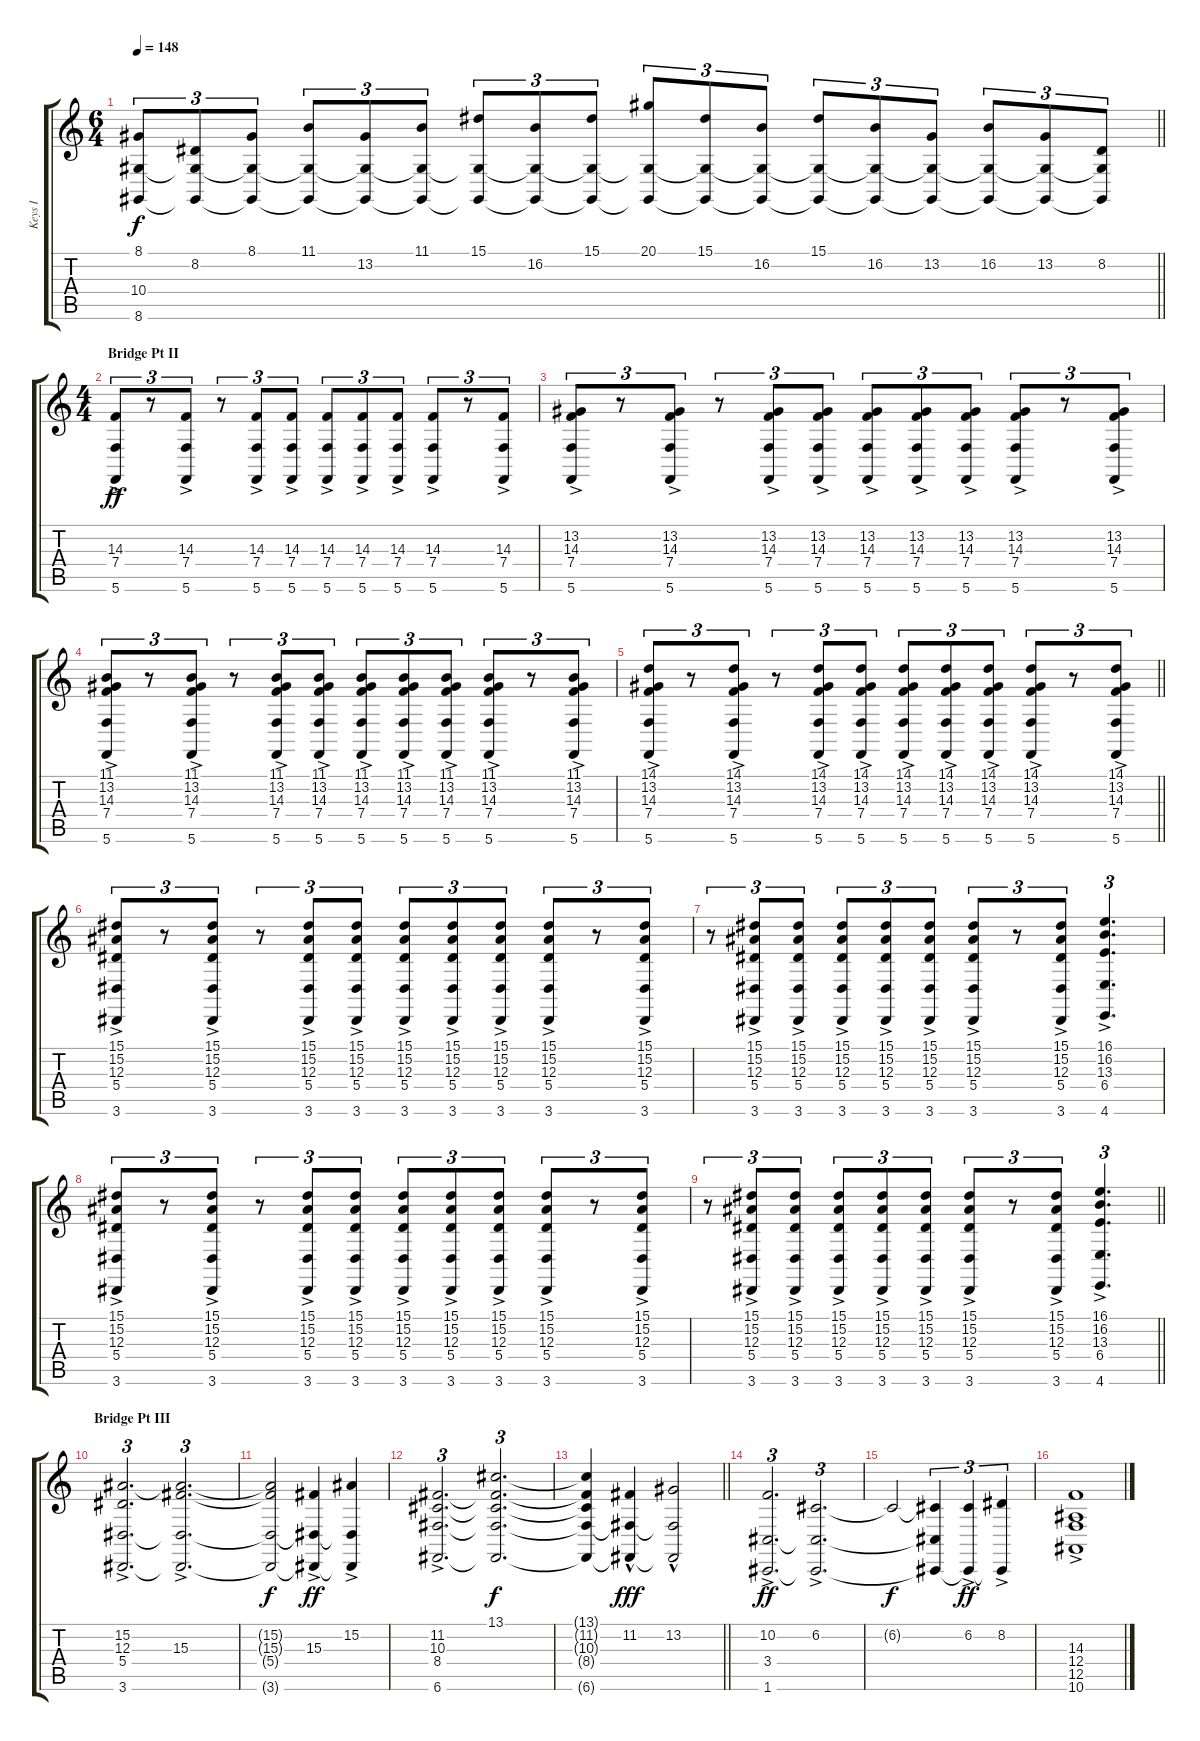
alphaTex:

\track ("Keys I" "Keys I") {instrument stringensemble1}
\staff {score tabs}
\tuning (C4 G3 Eb3 Bb2 F2 C2) {hide}
\ts (6 4)
\tempo 148
\clef g2
\barLineRight lightlight
\ks c
(8.1 10.4 8.6).8{tu (3 2) dy f} (8.2 10.4{t} 8.6{t}).8{tu (3 2)} (8.1 10.4{t} 8.6{t}).8{tu (3 2)} (11.1 10.4{t} 8.6{t}).8{tu (3 2)} (13.2 10.4{t} 8.6{t}).8{tu (3 2)} (11.1 10.4{t} 8.6{t}).8{tu (3 2)} (15.1 10.4{t} 8.6{t}).8{tu (3 2)} (16.2 10.4{t} 8.6{t}).8{tu (3 2)} (15.1 10.4{t} 8.6{t}).8{tu (3 2)} (20.1 10.4{t} 8.6{t}).8{tu (3 2)} (15.1 10.4{t} 8.6{t}).8{tu (3 2)} (16.2 10.4{t} 8.6{t}).8{tu (3 2)} (15.1 10.4{t} 8.6{t}).8{tu (3 2)} (16.2 10.4{t} 8.6{t}).8{tu (3 2)} (13.2 10.4{t} 8.6{t}).8{tu (3 2)} (16.2 10.4{t} 8.6{t}).8{tu (3 2)} (13.2 10.4{t} 8.6{t}).8{tu (3 2)} (8.2 10.4{t} 8.6{t}).8{tu (3 2)} |
\ts (4 4)
\section ("" "Bridge Pt II")
(14.3 7.4{ac} 5.6{ac}).8{tu (3 2) dy ff} r.8{tu (3 2)} (14.3 7.4{ac} 5.6{ac}).8{tu (3 2)} r.8{tu (3 2)} (14.3 7.4{ac} 5.6{ac}).8{tu (3 2)} (14.3 7.4{ac} 5.6{ac}).8{tu (3 2)} (14.3 7.4{ac} 5.6{ac}).8{tu (3 2)} (14.3 7.4{ac} 5.6{ac}).8{tu (3 2)} (14.3 7.4{ac} 5.6{ac}).8{tu (3 2)} (14.3 7.4{ac} 5.6{ac}).8{tu (3 2)} r.8{tu (3 2)} (14.3 7.4{ac} 5.6).8{tu (3 2)} |
(13.2 14.3 7.4{ac} 5.6{ac}).8{tu (3 2)} r.8{tu (3 2)} (13.2 14.3 7.4{ac} 5.6{ac}).8{tu (3 2)} r.8{tu (3 2)} (13.2 14.3 7.4{ac} 5.6{ac}).8{tu (3 2)} (13.2 14.3 7.4{ac} 5.6{ac}).8{tu (3 2)} (13.2 14.3 7.4{ac} 5.6{ac}).8{tu (3 2)} (13.2 14.3 7.4{ac} 5.6{ac}).8{tu (3 2)} (13.2 14.3 7.4{ac} 5.6{ac}).8{tu (3 2)} (13.2 14.3 7.4{ac} 5.6{ac}).8{tu (3 2)} r.8{tu (3 2)} (13.2 14.3 7.4{ac} 5.6{ac}).8{tu (3 2)} |
(11.1 13.2 14.3 7.4{ac} 5.6{ac}).8{tu (3 2)} r.8{tu (3 2)} (11.1 13.2 14.3 7.4{ac} 5.6{ac}).8{tu (3 2)} r.8{tu (3 2)} (11.1 13.2 14.3 7.4{ac} 5.6{ac}).8{tu (3 2)} (11.1 13.2 14.3 7.4{ac} 5.6{ac}).8{tu (3 2)} (11.1 13.2 14.3 7.4{ac} 5.6{ac}).8{tu (3 2)} (11.1 13.2 14.3 7.4{ac} 5.6{ac}).8{tu (3 2)} (11.1 13.2 14.3 7.4{ac} 5.6{ac}).8{tu (3 2)} (11.1 13.2 14.3 7.4{ac} 5.6{ac}).8{tu (3 2)} r.8{tu (3 2)} (11.1 13.2 14.3 7.4{ac} 5.6{ac}).8{tu (3 2)} |
\barLineRight lightlight
(14.1 13.2 14.3 7.4{ac} 5.6{ac}).8{tu (3 2)} r.8{tu (3 2)} (14.1 13.2 14.3 7.4{ac} 5.6{ac}).8{tu (3 2)} r.8{tu (3 2)} (14.1 13.2 14.3 7.4{ac} 5.6{ac}).8{tu (3 2)} (14.1 13.2 14.3 7.4{ac} 5.6{ac}).8{tu (3 2)} (14.1 13.2 14.3 7.4{ac} 5.6{ac}).8{tu (3 2)} (14.1 13.2 14.3 7.4{ac} 5.6{ac}).8{tu (3 2)} (14.1 13.2 14.3 7.4{ac} 5.6{ac}).8{tu (3 2)} (14.1 13.2 14.3 7.4{ac} 5.6{ac}).8{tu (3 2)} r.8{tu (3 2)} (14.1 13.2 14.3 7.4{ac} 5.6{ac}).8{tu (3 2)} |
\section ("" "")
(15.1 15.2 12.3 5.4{ac} 3.6{ac}).8{tu (3 2)} r.8{tu (3 2)} (15.1 15.2 12.3 5.4{ac} 3.6{ac}).8{tu (3 2)} r.8{tu (3 2)} (15.1 15.2 12.3 5.4{ac} 3.6{ac}).8{tu (3 2)} (15.1 15.2 12.3 5.4{ac} 3.6{ac}).8{tu (3 2)} (15.1 15.2 12.3 5.4{ac} 3.6{ac}).8{tu (3 2)} (15.1 15.2 12.3 5.4{ac} 3.6{ac}).8{tu (3 2)} (15.1 15.2 12.3 5.4{ac} 3.6{ac}).8{tu (3 2)} (15.1 15.2 12.3 5.4{ac} 3.6{ac}).8{tu (3 2)} r.8{tu (3 2)} (15.1 15.2 12.3 5.4{ac} 3.6{ac}).8{tu (3 2)} |
r.8{tu (3 2)} (15.1 15.2 12.3 5.4{ac} 3.6{ac}).8{tu (3 2)} (15.1 15.2 12.3 5.4{ac} 3.6{ac}).8{tu (3 2)} (15.1 15.2 12.3 5.4{ac} 3.6{ac}).8{tu (3 2)} (15.1 15.2 12.3 5.4{ac} 3.6{ac}).8{tu (3 2)} (15.1 15.2 12.3 5.4{ac} 3.6{ac}).8{tu (3 2)} (15.1 15.2 12.3 5.4{ac} 3.6{ac}).8{tu (3 2)} r.8{tu (3 2)} (15.1 15.2 12.3 5.4{ac} 3.6{ac}).8{tu (3 2)} (16.1 16.2 13.3 6.4{ac} 4.6{ac}).4{d tu (3 2)} |
(15.1 15.2 12.3 5.4{ac} 3.6{ac}).8{tu (3 2)} r.8{tu (3 2)} (15.1 15.2 12.3 5.4{ac} 3.6{ac}).8{tu (3 2)} r.8{tu (3 2)} (15.1 15.2 12.3 5.4{ac} 3.6{ac}).8{tu (3 2)} (15.1 15.2 12.3 5.4{ac} 3.6{ac}).8{tu (3 2)} (15.1 15.2 12.3 5.4{ac} 3.6{ac}).8{tu (3 2)} (15.1 15.2 12.3 5.4{ac} 3.6{ac}).8{tu (3 2)} (15.1 15.2 12.3 5.4{ac} 3.6{ac}).8{tu (3 2)} (15.1 15.2 12.3 5.4{ac} 3.6{ac}).8{tu (3 2)} r.8{tu (3 2)} (15.1 15.2 12.3 5.4{ac} 3.6{ac}).8{tu (3 2)} |
\barLineRight lightlight
r.8{tu (3 2)} (15.1 15.2 12.3 5.4{ac} 3.6{ac}).8{tu (3 2)} (15.1 15.2 12.3 5.4{ac} 3.6{ac}).8{tu (3 2)} (15.1 15.2 12.3 5.4{ac} 3.6{ac}).8{tu (3 2)} (15.1 15.2 12.3 5.4{ac} 3.6{ac}).8{tu (3 2)} (15.1 15.2 12.3 5.4{ac} 3.6{ac}).8{tu (3 2)} (15.1 15.2 12.3 5.4{ac} 3.6{ac}).8{tu (3 2)} r.8{tu (3 2)} (15.1 15.2 12.3 5.4{ac} 3.6{ac}).8{tu (3 2)} (16.1 16.2 13.3 6.4{ac} 4.6{ac}).4{d tu (3 2)} |
\section ("" "Bridge Pt III")
(15.2 12.3{ac} 5.4{ac} 3.6{ac}).2{d tu (3 2)} (15.2{t} 15.3{ac} 5.4{t} 3.6{t}).2{d tu (3 2)} |
(15.2{t} 15.3{t} 5.4{t} 3.6{t}).2{dy f} (15.3{ac} 5.4{t} 3.6{t}).4{dy ff} (15.2{ac} 5.4{t} 3.6{t}).4 |
(11.2{ac} 10.3 8.4{ac} 6.6{ac}).2{d tu (3 2)} (13.1 11.2{t} 10.3{t} 8.4{t} 6.6{t}).2{d tu (3 2) dy f} |
\barLineRight lightlight
(13.1{t} 11.2{t} 10.3{t} 8.4{t} 6.6{t}).4 (11.2{hac} 8.4{t} 6.6{t}).4{dy fff} (13.2{hac} 8.4{t} 6.6{t}).2 |
\section ("" "")
(10.2{ac} 3.4 1.6).2{d tu (3 2) dy ff} (6.2{ac} 3.4{t} 1.6{t}).2{d tu (3 2)} |
6.2{t}.2{dy f} (6.2{t} 3.4{t} 1.6{t}).4{tu (3 2)} (6.2{ac} 1.6{t}).4{tu (3 2) dy ff} (8.2{ac} 1.6{t}).4{tu (3 2)} |
(14.3 12.4{ac} 12.5 10.6{ac}).1
